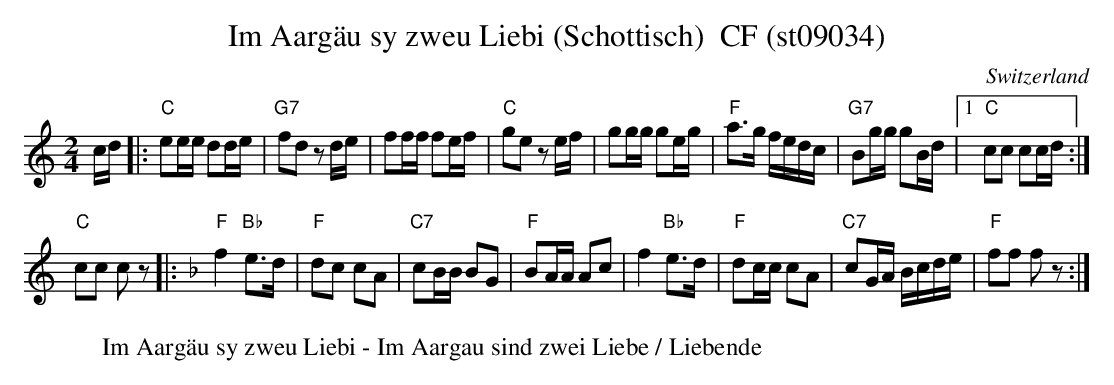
X:1
T:Im Aarg\"au sy zweu Liebi (Schottisch)  CF (st09034)
M:2/4
L:1/16
O:Switzerland
K:C major
cd |: "C"e2ee d2de | "G7"f2d2 z2de  | f2ff f2ef | "C"g2e2 z2ef | g2gg g2eg | "F"a3g fedc | "G7"B2gg g2Bd |1 "C"c2c2 c2cd :|
"C"c2c2 c2z2 |: [K:F] "F"f4 "Bb"e3d | "F"d2c2 c2A2 | "C7"c2BB B2G2 | "F"B2AA A2c2 | f4 "Bb"e3d | "F"d2cc c2A2 | "C7"c2GA Bcde | "F"f2f2 f2z2 :|
W: Im Aarg\"au sy zweu Liebi - Im Aargau sind zwei Liebe / Liebende
